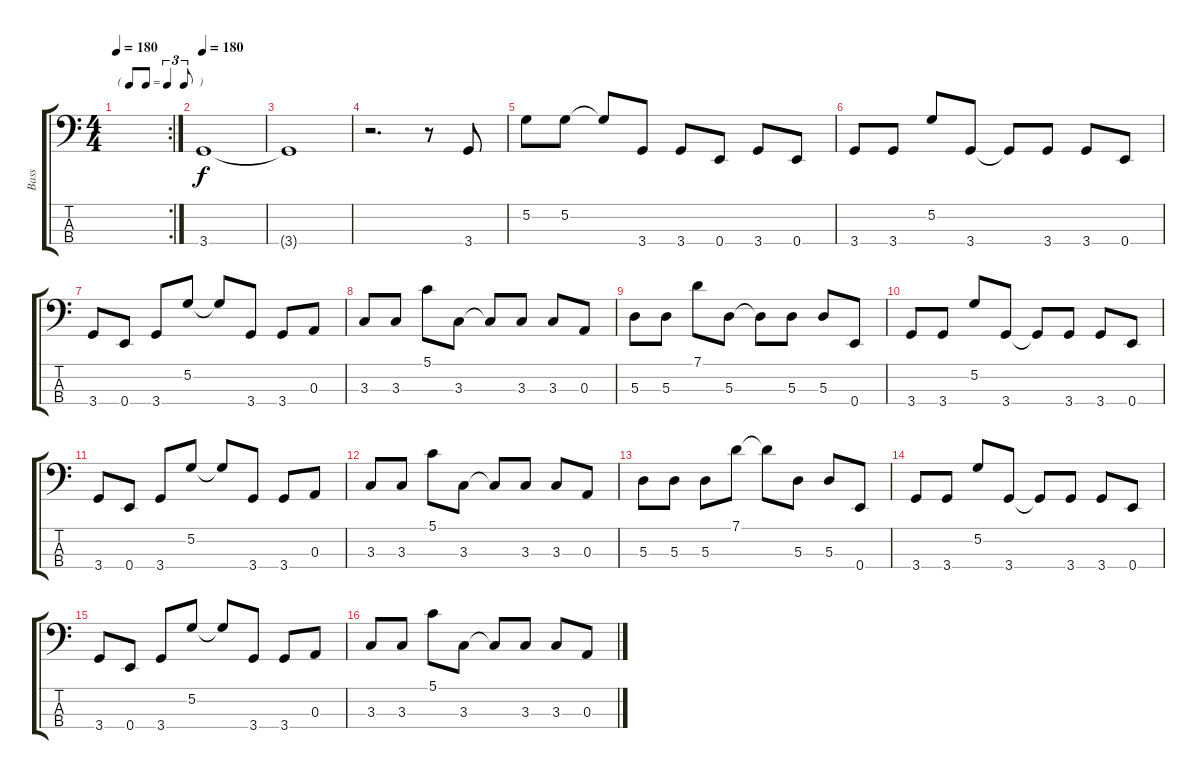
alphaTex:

\track ("Bass" "Bass") {instrument electricbassfinger}
\staff {score tabs}
\tuning (G2 D2 A1 E1) {hide}
\rc 2
\ts (4 4)
\tf triplet8th
\tempo 180
\clef f4
\ks c
|
\tempo 180
3.4.1 |
3.4{t}.1 |
r.2{d} r.8 3.4.8 |
5.2.8 5.2.8 5.2{t}.8 3.4.8 3.4.8 0.4.8 3.4.8 0.4.8 |
3.4.8 3.4.8 5.2.8 3.4.8 3.4{t}.8 3.4.8 3.4.8 0.4.8 |
3.4.8 0.4.8 3.4.8 5.2.8 5.2{t}.8 3.4.8 3.4.8 0.3.8 |
3.3.8 3.3.8 5.1.8 3.3.8 3.3{t}.8 3.3.8 3.3.8 0.3.8 |
5.3.8 5.3.8 7.1.8 5.3.8 5.3{t}.8 5.3.8 5.3.8 0.4.8 |
3.4.8 3.4.8 5.2.8 3.4.8 3.4{t}.8 3.4.8 3.4.8 0.4.8 |
3.4.8 0.4.8 3.4.8 5.2.8 5.2{t}.8 3.4.8 3.4.8 0.3.8 |
3.3.8 3.3.8 5.1.8 3.3.8 3.3{t}.8 3.3.8 3.3.8 0.3.8 |
5.3.8 5.3.8 5.3.8 7.1.8 7.1{t}.8 5.3.8 5.3.8 0.4.8 |
3.4.8 3.4.8 5.2.8 3.4.8 3.4{t}.8 3.4.8 3.4.8 0.4.8 |
3.4.8 0.4.8 3.4.8 5.2.8 5.2{t}.8 3.4.8 3.4.8 0.3.8 |
3.3.8 3.3.8 5.1.8 3.3.8 3.3{t}.8 3.3.8 3.3.8 0.3.8
